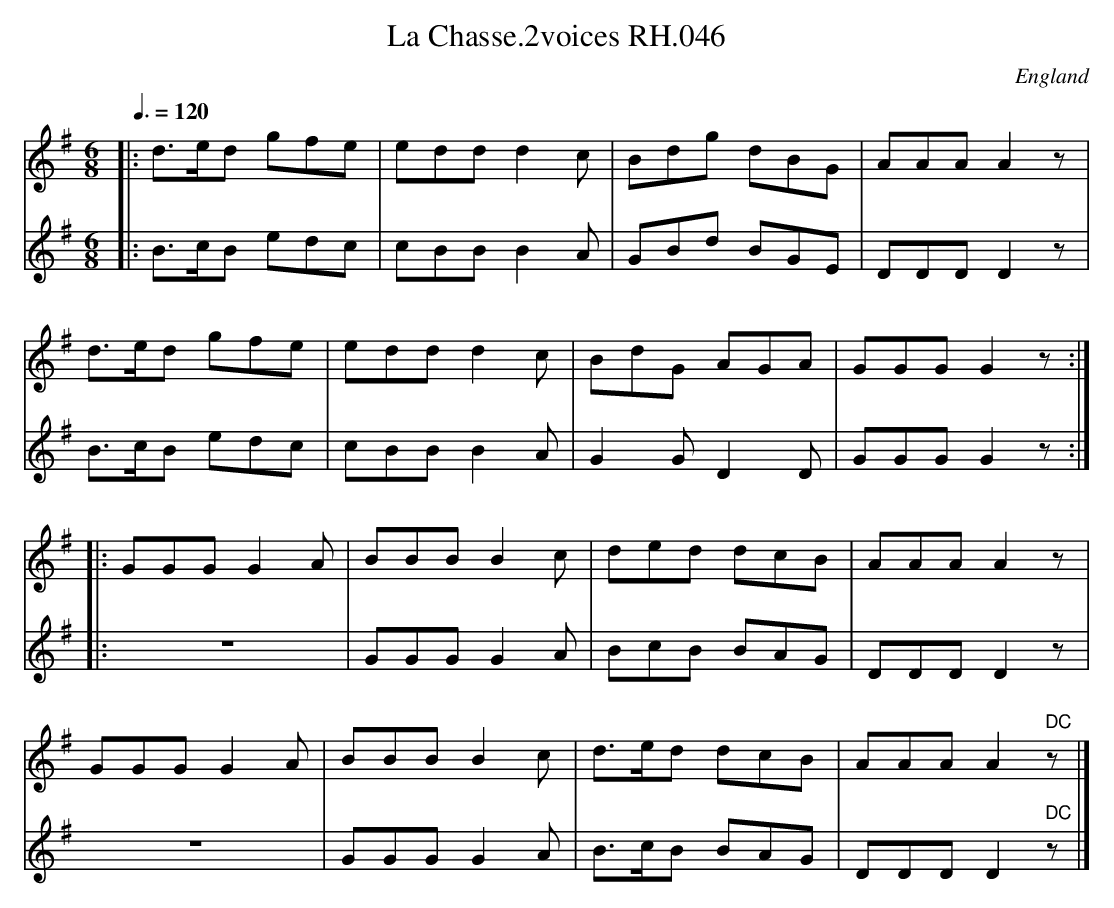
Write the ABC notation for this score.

X:1
T:La Chasse.2voices RH.046
L:1/8
M:6/8
O:England
Q:3/8=120
K:G
[V:1]|:d>ed gfe|edd d2c|Bdg dBG|AAA A2z|
[V:2]|:B>cB edc|cBB B2A|GBd BGE|DDD D2z|
[V:1] d>ed gfe|edd d2c|BdG AGA|GGG G2z:|
[V:2] B>cB edc|cBB B2A|G2G D2D|GGG G2z:|
[V:1]|:GGG G2A|BBB B2c|ded dcB|AAA A2z|
[V:2]|:z6|GGG G2A|BcB BAG|DDD D2z|
[V:1] GGG G2A|BBB B2c|d>ed dcB|AAA A2" DC"z|]
[V:2] z6|GGG G2A|B>cB BAG|DDD D2" DC"z|]
